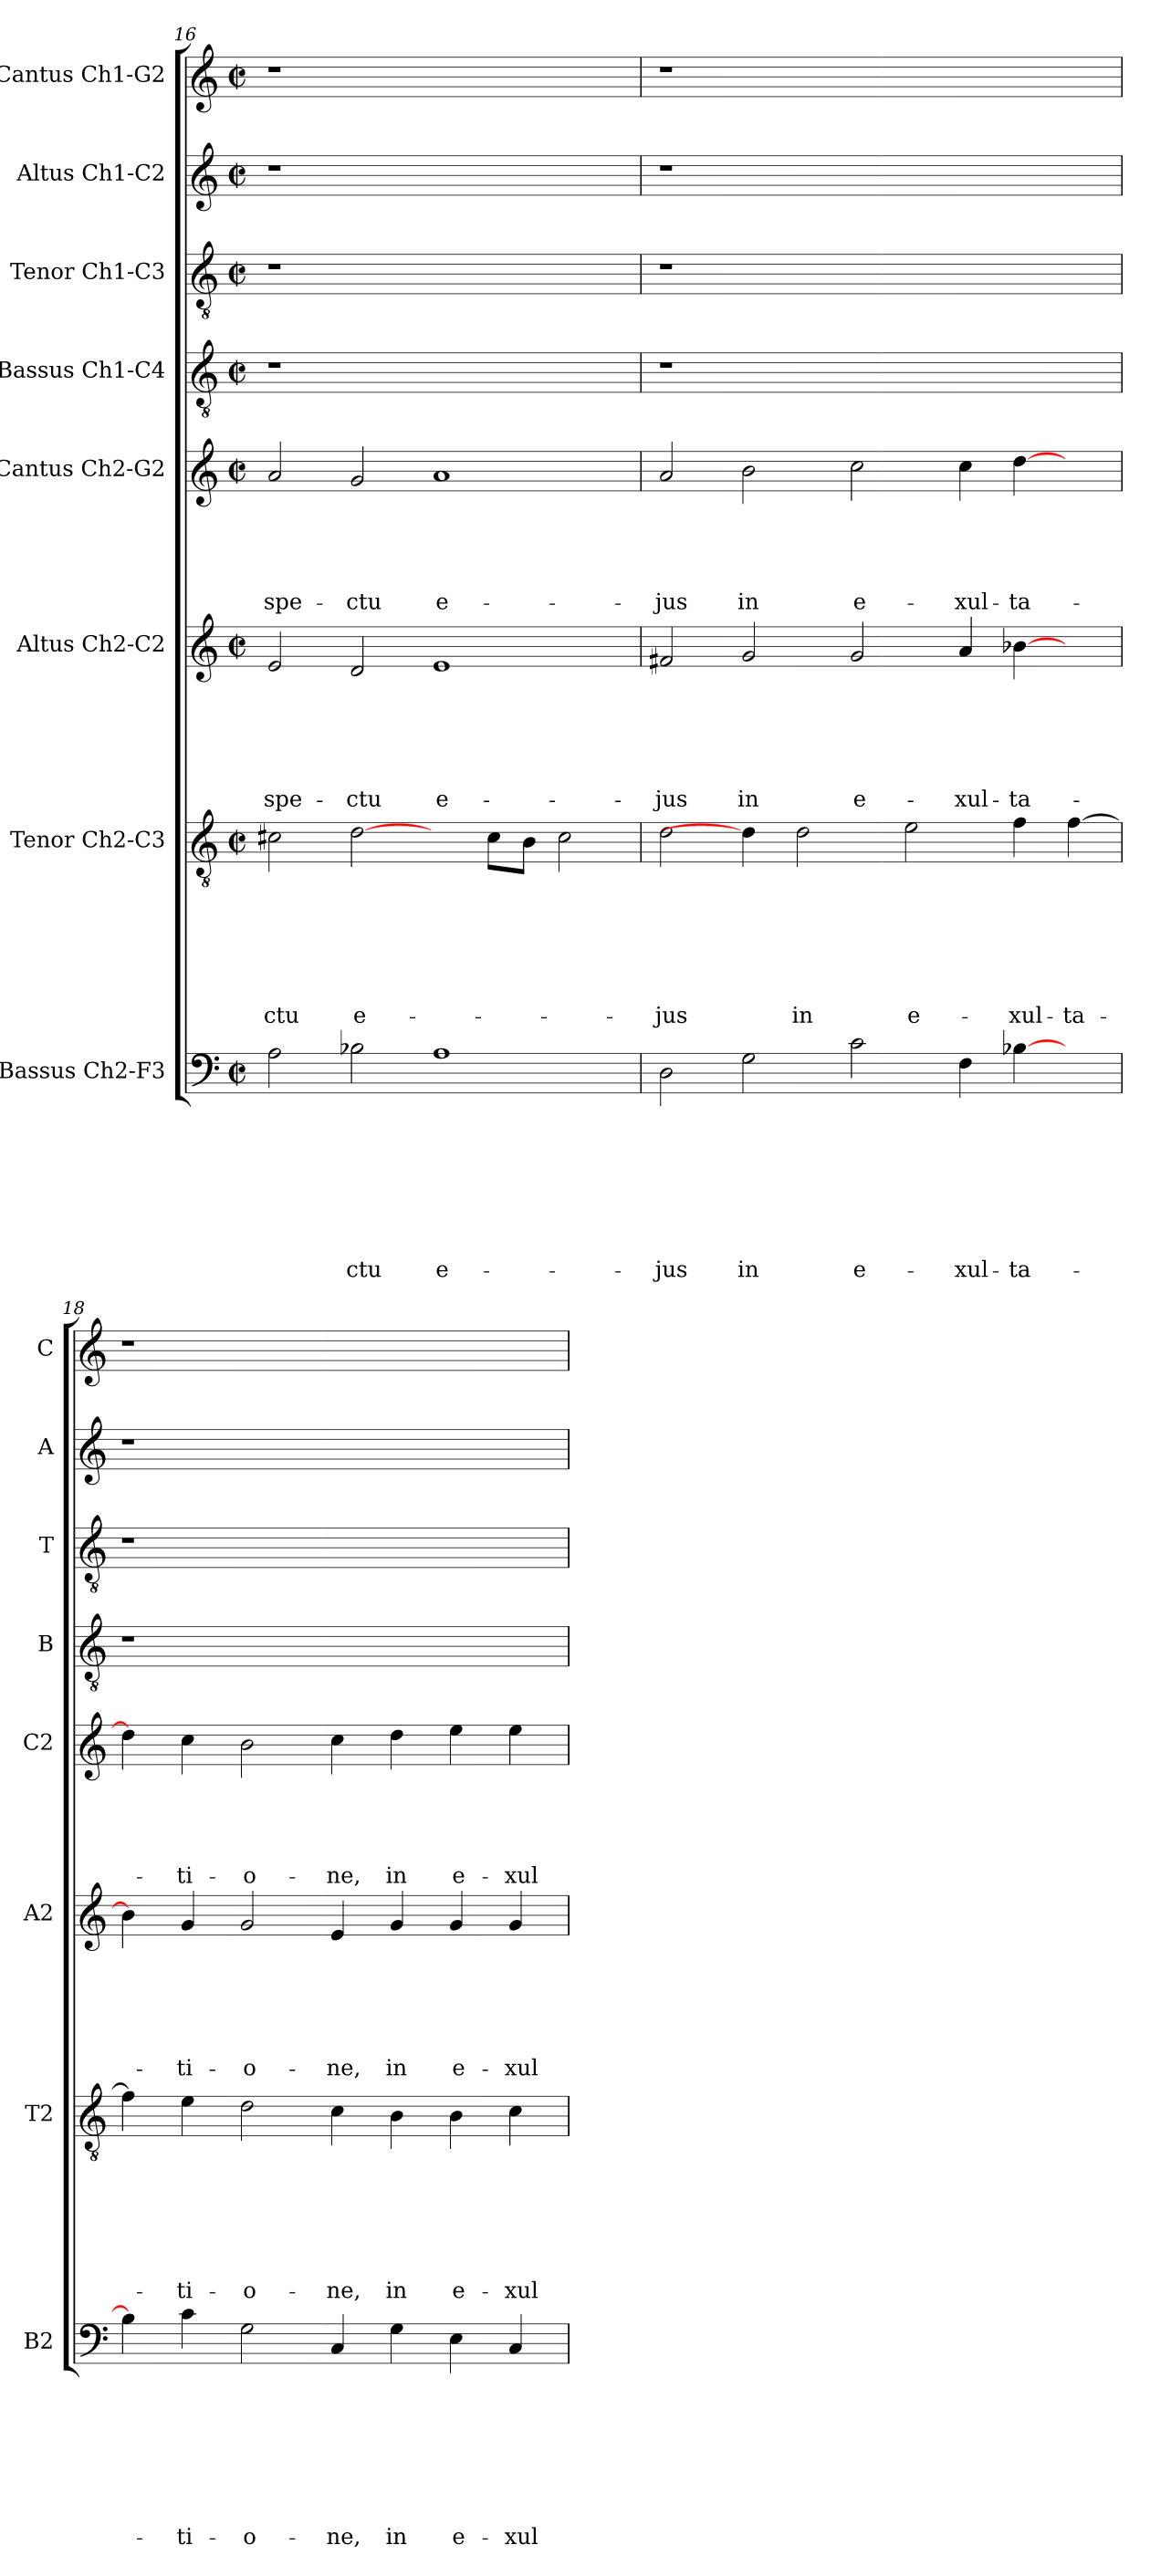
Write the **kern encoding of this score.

**kern	**text	**text	**text	**text	**text	**text	**text	**text	**kern	**text	**text	**text	**text	**text	**text	**text	**kern	**text	**text	**text	**text	**text	**text	**kern	**text	**text	**text	**text	**text	**kern	**kern	**kern	**kern
*part8	*part8	*part8	*part8	*part8	*part8	*part8	*part8	*part8	*part7	*part7	*part7	*part7	*part7	*part7	*part7	*part7	*part6	*part6	*part6	*part6	*part6	*part6	*part6	*part5	*part5	*part5	*part5	*part5	*part5	*part4	*part3	*part2	*part1
*staff8	*staff8	*staff8	*staff8	*staff8	*staff8	*staff8	*staff8	*staff8	*staff7	*staff7	*staff7	*staff7	*staff7	*staff7	*staff7	*staff7	*staff6	*staff6	*staff6	*staff6	*staff6	*staff6	*staff6	*staff5	*staff5	*staff5	*staff5	*staff5	*staff5	*staff4	*staff3	*staff2	*staff1
*I"Bassus Ch2-F3	*	*	*	*	*	*	*	*	*I"Tenor Ch2-C3	*	*	*	*	*	*	*	*I"Altus Ch2-C2	*	*	*	*	*	*	*I"Cantus Ch2-G2	*	*	*	*	*	*I"Bassus Ch1-C4	*I"Tenor Ch1-C3	*I"Altus Ch1-C2	*I"Cantus Ch1-G2
*I'B2	*	*	*	*	*	*	*	*	*I'T2	*	*	*	*	*	*	*	*I'A2	*	*	*	*	*	*	*I'C2	*	*	*	*	*	*I'B	*I'T	*I'A	*I'C
!!LO:LB:g=z
*clefF4	*	*	*	*	*	*	*	*	*clefGv2	*	*	*	*	*	*	*	*clefG2	*	*	*	*	*	*	*clefG2	*	*	*	*	*	*clefGv2	*clefGv2	*clefG2	*clefG2
*k[]	*	*	*	*	*	*	*	*	*k[]	*	*	*	*	*	*	*	*k[]	*	*	*	*	*	*	*k[]	*	*	*	*	*	*k[]	*k[]	*k[]	*k[]
*C:	*	*	*	*	*	*	*	*	*C:	*	*	*	*	*	*	*	*C:	*	*	*	*	*	*	*C:	*	*	*	*	*	*C:	*C:	*C:	*C:
*M2/2	*	*	*	*	*	*	*	*	*M2/2	*	*	*	*	*	*	*	*M2/2	*	*	*	*	*	*	*M2/2	*	*	*	*	*	*M2/2	*M2/2	*M2/2	*M2/2
*met(c|)	*	*	*	*	*	*	*	*	*met(c|)	*	*	*	*	*	*	*	*met(c|)	*	*	*	*	*	*	*met(c|)	*	*	*	*	*	*met(c|)	*met(c|)	*met(c|)	*met(c|)
=16	=16	=16	=16	=16	=16	=16	=16	=16	=16	=16	=16	=16	=16	=16	=16	=16	=16	=16	=16	=16	=16	=16	=16	=16	=16	=16	=16	=16	=16	=16	=16	=16	=16
!	!	!	!	!	!	!	!	!	!	!	!	!	!	!	!	!LO:LY:b	!	!	!	!	!	!	!LO:LY:b	!	!	!	!	!	!LO:LY:b	!	!	!	!
2A\	.	.	.	.	.	.	.	.	2c#X\	.	.	.	.	.	.	-ctu	2e/	.	.	.	.	.	-spe-	2a/	.	.	.	.	-spe-	1r	1r	1r	1r
!	!	!	!	!	!	!	!	!LO:LY:b	!	!	!	!	!	!	!	!LO:LY:b	!	!	!	!	!	!	!LO:LY:b	!	!	!	!	!	!LO:LY:b	!	!	!	!
2B-X\	.	.	.	.	.	.	.	-ctu	[2d\	.	.	.	.	.	.	e-	2d/	.	.	.	.	.	-ctu	2g/	.	.	.	.	-ctu	.	.	.	.
!	!	!	!	!	!	!	!	!LO:LY:b	!	!	!	!	!	!	!	!	!	!	!	!	!	!	!LO:LY:b	!	!	!	!	!	!LO:LY:b	!	!	!	!
1A	.	.	.	.	.	.	.	e-	4ryy	.	.	.	.	.	.	.	1e	.	.	.	.	.	e-	1a	.	.	.	.	e-	1ryy	1ryy	1ryy	1ryy
.	.	.	.	.	.	.	.	.	8c#\L	.	.	.	.	.	.	.	.	.	.	.	.	.	.	.	.	.	.	.	.	.	.	.	.
.	.	.	.	.	.	.	.	.	8B\J	.	.	.	.	.	.	.	.	.	.	.	.	.	.	.	.	.	.	.	.	.	.	.	.
.	.	.	.	.	.	.	.	.	2c#\	.	.	.	.	.	.	.	.	.	.	.	.	.	.	.	.	.	.	.	.	.	.	.	.
=17	=17	=17	=17	=17	=17	=17	=17	=17	=17	=17	=17	=17	=17	=17	=17	=17	=17	=17	=17	=17	=17	=17	=17	=17	=17	=17	=17	=17	=17	=17	=17	=17	=17
!	!	!	!	!	!	!	!	!LO:LY:b	!	!	!	!	!	!	!	!LO:LY:b	!	!	!	!	!	!	!LO:LY:b	!	!	!	!	!	!LO:LY:b	!	!	!	!
2D\	.	.	.	.	.	.	.	-jus	2d\	.	.	.	.	.	.	-jus	2f#X/	.	.	.	.	.	-jus	2a/	.	.	.	.	-jus	1r	1r	1r	1r
!	!	!	!	!	!	!	!	!LO:LY:b	!	!	!	!	!	!	!	!	!	!	!	!	!	!	!LO:LY:b	!	!	!	!	!	!LO:LY:b	!	!	!	!
2G\	.	.	.	.	.	.	.	in	4d\]	.	.	.	.	.	.	.	2g/	.	.	.	.	.	in	2b\	.	.	.	.	in	.	.	.	.
!	!	!	!	!	!	!	!	!	!	!	!	!	!	!	!	!LO:LY:b	!	!	!	!	!	!	!	!	!	!	!	!	!	!	!	!	!
.	.	.	.	.	.	.	.	.	2d\	.	.	.	.	.	.	in	.	.	.	.	.	.	.	.	.	.	.	.	.	.	.	.	.
!	!	!	!	!	!	!	!	!LO:LY:b	!	!	!	!	!	!	!	!	!	!	!	!	!	!	!LO:LY:b	!	!	!	!	!	!LO:LY:b	!	!	!	!
2c\	.	.	.	.	.	.	.	e-	.	.	.	.	.	.	.	.	2g/	.	.	.	.	.	e-	2cc\	.	.	.	.	e-	1ryy	1ryy	1ryy	1ryy
!	!	!	!	!	!	!	!	!	!	!	!	!	!	!	!	!LO:LY:b	!	!	!	!	!	!	!	!	!	!	!	!	!	!	!	!	!
.	.	.	.	.	.	.	.	.	2e\	.	.	.	.	.	.	e-	.	.	.	.	.	.	.	.	.	.	.	.	.	.	.	.	.
!	!	!	!	!	!	!	!	!LO:LY:b	!	!	!	!	!	!	!	!	!	!	!	!	!	!	!LO:LY:b	!	!	!	!	!	!LO:LY:b	!	!	!	!
4F\	.	.	.	.	.	.	.	-xul-	.	.	.	.	.	.	.	.	4a/	.	.	.	.	.	-xul-	4cc\	.	.	.	.	-xul-	.	.	.	.
!	!	!	!	!	!	!	!	!LO:LY:b	!	!	!	!	!	!	!	!LO:LY:b	!	!	!	!	!	!	!LO:LY:b	!	!	!	!	!	!LO:LY:b	!	!	!	!
[4B-X\	.	.	.	.	.	.	.	-ta-	4f\	.	.	.	.	.	.	-xul-	[4b-X\	.	.	.	.	.	-ta-	[4dd\	.	.	.	.	-ta-	.	.	.	.
!	!	!	!	!	!	!	!	!	!	!	!	!	!	!	!	!LO:LY:b	!	!	!	!	!	!	!	!	!	!	!	!	!	!	!	!	!
4ryy	.	.	.	.	.	.	.	.	[4f\	.	.	.	.	.	.	-ta-	4ryy	.	.	.	.	.	.	4ryy	.	.	.	.	.	4ryy	4ryy	4ryy	4ryy
=18	=18	=18	=18	=18	=18	=18	=18	=18	=18	=18	=18	=18	=18	=18	=18	=18	=18	=18	=18	=18	=18	=18	=18	=18	=18	=18	=18	=18	=18	=18	=18	=18	=18
4B-\]	.	.	.	.	.	.	.	.	4f\]	.	.	.	.	.	.	.	4b-\]	.	.	.	.	.	.	4dd\]	.	.	.	.	.	1r	1r	1r	1r
!	!	!	!	!	!	!	!	!LO:LY:b	!	!	!	!	!	!	!	!LO:LY:b	!	!	!	!	!	!	!LO:LY:b	!	!	!	!	!	!LO:LY:b	!	!	!	!
4c\	.	.	.	.	.	.	.	-ti-	4e\	.	.	.	.	.	.	-ti-	4g/	.	.	.	.	.	-ti-	4cc\	.	.	.	.	-ti-	.	.	.	.
!	!	!	!	!	!	!	!	!LO:LY:b	!	!	!	!	!	!	!	!LO:LY:b	!	!	!	!	!	!	!LO:LY:b	!	!	!	!	!	!LO:LY:b	!	!	!	!
2G\	.	.	.	.	.	.	.	-o-	2d\	.	.	.	.	.	.	-o-	2g/	.	.	.	.	.	-o-	2b\	.	.	.	.	-o-	.	.	.	.
!	!	!	!	!	!	!	!	!LO:LY:b	!	!	!	!	!	!	!	!LO:LY:b	!	!	!	!	!	!	!LO:LY:b	!	!	!	!	!	!LO:LY:b	!	!	!	!
4C/	.	.	.	.	.	.	.	-ne,	4c\	.	.	.	.	.	.	-ne,	4e/	.	.	.	.	.	-ne,	4cc\	.	.	.	.	-ne,	1ryy	1ryy	1ryy	1ryy
!	!	!	!	!	!	!	!	!LO:LY:b	!	!	!	!	!	!	!	!LO:LY:b	!	!	!	!	!	!	!LO:LY:b	!	!	!	!	!	!LO:LY:b	!	!	!	!
4G\	.	.	.	.	.	.	.	in	4B\	.	.	.	.	.	.	in	4g/	.	.	.	.	.	in	4dd\	.	.	.	.	in	.	.	.	.
!	!	!	!	!	!	!	!	!LO:LY:b	!	!	!	!	!	!	!	!LO:LY:b	!	!	!	!	!	!	!LO:LY:b	!	!	!	!	!	!LO:LY:b	!	!	!	!
4E\	.	.	.	.	.	.	.	e-	4B\	.	.	.	.	.	.	e-	4g/	.	.	.	.	.	e-	4ee\	.	.	.	.	e-	.	.	.	.
!	!	!	!	!	!	!	!	!LO:LY:b	!	!	!	!	!	!	!	!LO:LY:b	!	!	!	!	!	!	!LO:LY:b	!	!	!	!	!	!LO:LY:b	!	!	!	!
4C/	.	.	.	.	.	.	.	-xul-	4c\	.	.	.	.	.	.	-xul-	4g/	.	.	.	.	.	-xul-	4ee\	.	.	.	.	-xul-	.	.	.	.
=	=	=	=	=	=	=	=	=	=	=	=	=	=	=	=	=	=	=	=	=	=	=	=	=	=	=	=	=	=	=	=	=	=
*-	*-	*-	*-	*-	*-	*-	*-	*-	*-	*-	*-	*-	*-	*-	*-	*-	*-	*-	*-	*-	*-	*-	*-	*-	*-	*-	*-	*-	*-	*-	*-	*-	*-
